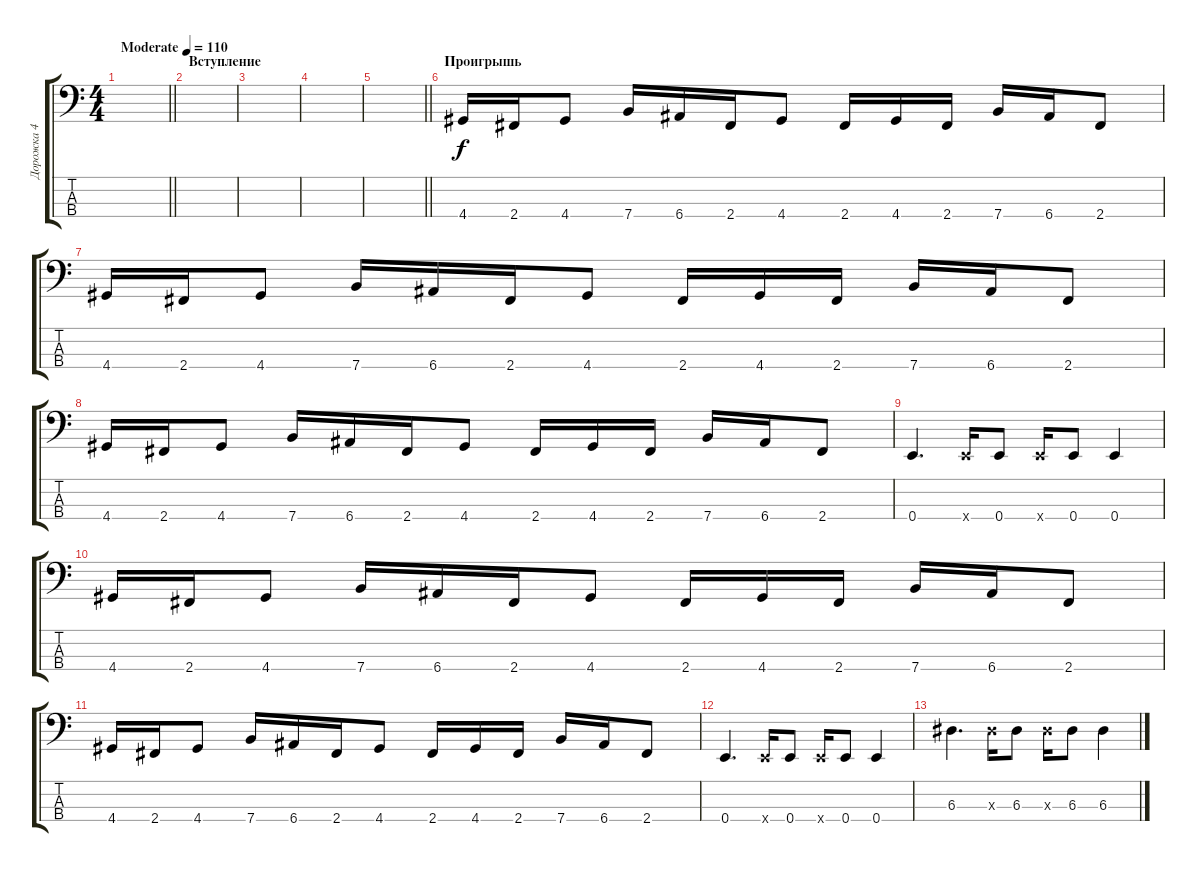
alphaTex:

\track ("Дорожка 4" "Дорожка 4") {instrument electricbassfinger}
\staff {score tabs}
\tuning (G2 D2 A1 E1) {hide}
\ts (4 4)
\tempo (110 "Moderate")
\clef f4
\barLineRight lightlight
\ks c
|
\section ("" "Вступление")
|
|
|
\barLineRight lightlight
|
\section ("" "Проигрышь")
4.4.16 2.4.16 4.4.8 7.4.16 6.4.16 2.4.16 4.4.8 2.4.16 4.4.16 2.4.16 7.4.16 6.4.16 2.4.8 |
4.4.16 2.4.16 4.4.8 7.4.16 6.4.16 2.4.16 4.4.8 2.4.16 4.4.16 2.4.16 7.4.16 6.4.16 2.4.8 |
4.4.16 2.4.16 4.4.8 7.4.16 6.4.16 2.4.16 4.4.8 2.4.16 4.4.16 2.4.16 7.4.16 6.4.16 2.4.8 |
0.4.4{d} 0.4{x}.16 0.4.8 0.4{x}.16 0.4.8 0.4.4 |
4.4.16 2.4.16 4.4.8 7.4.16 6.4.16 2.4.16 4.4.8 2.4.16 4.4.16 2.4.16 7.4.16 6.4.16 2.4.8 |
4.4.16 2.4.16 4.4.8 7.4.16 6.4.16 2.4.16 4.4.8 2.4.16 4.4.16 2.4.16 7.4.16 6.4.16 2.4.8 |
0.4.4{d} 0.4{x}.16 0.4.8 0.4{x}.16 0.4.8 0.4.4 |
6.3.4{d} 6.3{x}.16 6.3.8 6.3{x}.16 6.3.8 6.3.4
